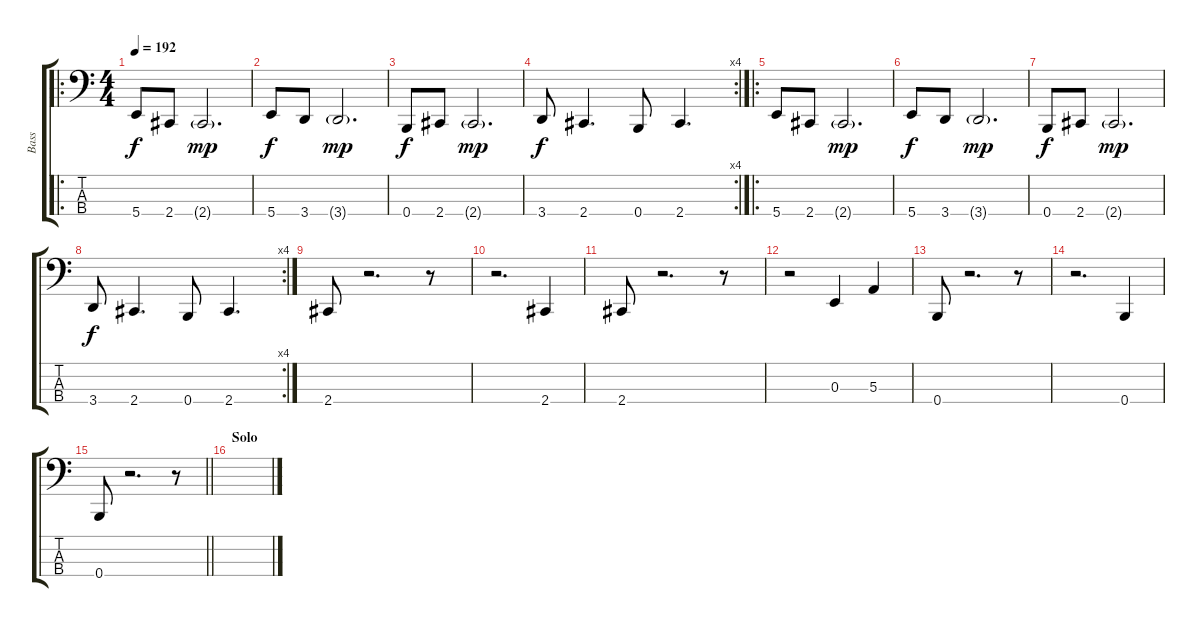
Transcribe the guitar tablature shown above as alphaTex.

\track ("Bass" "Bass") {instrument electricbassfinger}
\staff {score tabs}
\tuning (D2 A1 E1 B0) {hide}
\ro
\ts (4 4)
\tempo 192
\clef f4
\ks c
5.4.8{dy f} 2.4.8 2.4{g}.2{d dy mp} |
5.4.8{dy f} 3.4.8 3.4{g}.2{d dy mp} |
0.4.8{dy f} 2.4.8 2.4{g}.2{d dy mp} |
\rc 4
3.4.8{dy f} 2.4.4{d} 0.4.8 2.4.4{d} |
\ro
5.4.8 2.4.8 2.4{g}.2{d dy mp} |
5.4.8{dy f} 3.4.8 3.4{g}.2{d dy mp} |
0.4.8{dy f} 2.4.8 2.4{g}.2{d dy mp} |
\rc 4
3.4.8{dy f} 2.4.4{d} 0.4.8 2.4.4{d} |
2.4.8 r.2{d} r.8 |
r.2{d} 2.4.4 |
2.4.8 r.2{d} r.8 |
r.2 0.3.4 5.3.4 |
0.4.8 r.2{d} r.8 |
r.2{d} 0.4.4 |
\barLineRight lightlight
0.4.8 r.2{d} r.8 |
\section ("" "Solo ")
